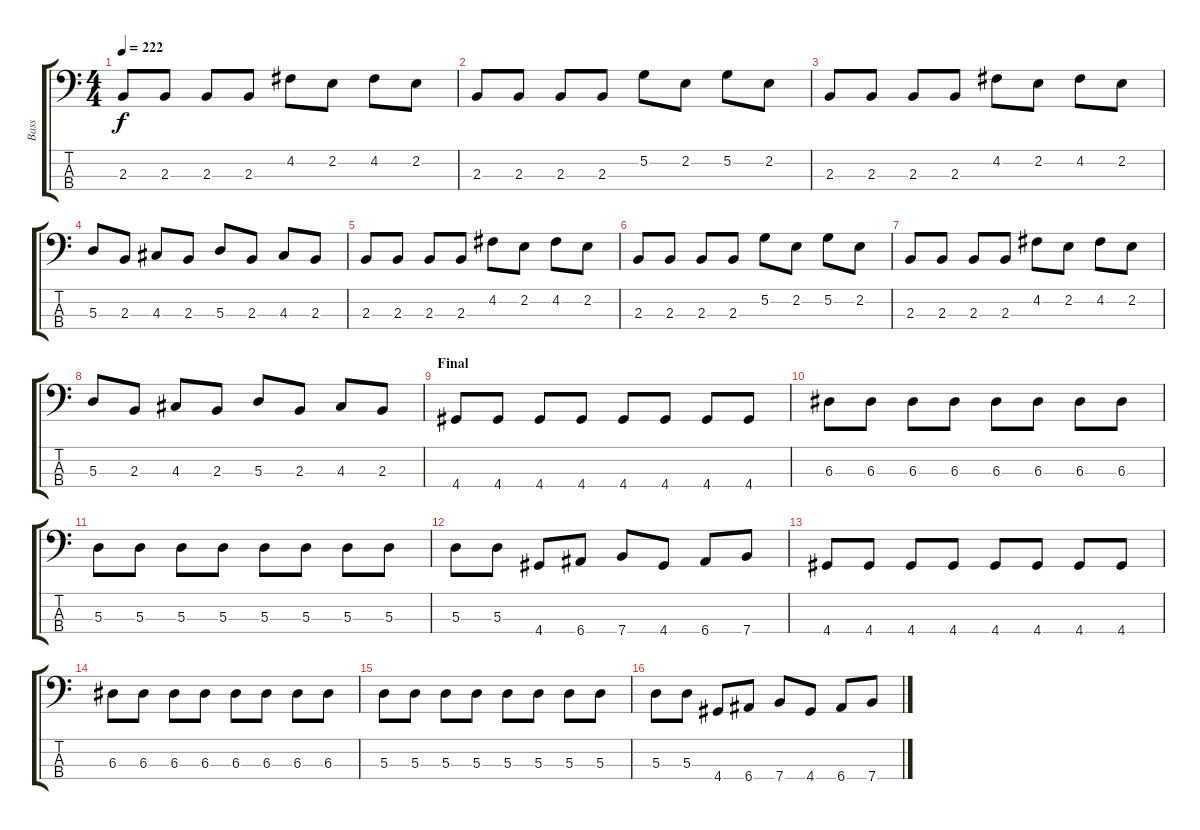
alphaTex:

\track ("Bass" "Bass") {instrument electricbasspick}
\staff {score tabs}
\tuning (G2 D2 A1 E1) {hide}
\ts (4 4)
\tempo 222
\clef f4
\ks c
2.3.8{dy f} 2.3.8 2.3.8 2.3.8 4.2.8 2.2.8 4.2.8 2.2.8 |
2.3.8 2.3.8 2.3.8 2.3.8 5.2.8 2.2.8 5.2.8 2.2.8 |
2.3.8 2.3.8 2.3.8 2.3.8 4.2.8 2.2.8 4.2.8 2.2.8 |
5.3.8 2.3.8 4.3.8 2.3.8 5.3.8 2.3.8 4.3.8 2.3.8 |
2.3.8 2.3.8 2.3.8 2.3.8 4.2.8 2.2.8 4.2.8 2.2.8 |
2.3.8 2.3.8 2.3.8 2.3.8 5.2.8 2.2.8 5.2.8 2.2.8 |
2.3.8 2.3.8 2.3.8 2.3.8 4.2.8 2.2.8 4.2.8 2.2.8 |
5.3.8 2.3.8 4.3.8 2.3.8 5.3.8 2.3.8 4.3.8 2.3.8 |
\section ("" "Final")
4.4.8 4.4.8 4.4.8 4.4.8 4.4.8 4.4.8 4.4.8 4.4.8 |
6.3.8 6.3.8 6.3.8 6.3.8 6.3.8 6.3.8 6.3.8 6.3.8 |
5.3.8 5.3.8 5.3.8 5.3.8 5.3.8 5.3.8 5.3.8 5.3.8 |
5.3.8 5.3.8 4.4.8 6.4.8 7.4.8 4.4.8 6.4.8 7.4.8 |
4.4.8 4.4.8 4.4.8 4.4.8 4.4.8 4.4.8 4.4.8 4.4.8 |
6.3.8 6.3.8 6.3.8 6.3.8 6.3.8 6.3.8 6.3.8 6.3.8 |
5.3.8 5.3.8 5.3.8 5.3.8 5.3.8 5.3.8 5.3.8 5.3.8 |
5.3.8 5.3.8 4.4.8 6.4.8 7.4.8 4.4.8 6.4.8 7.4.8
